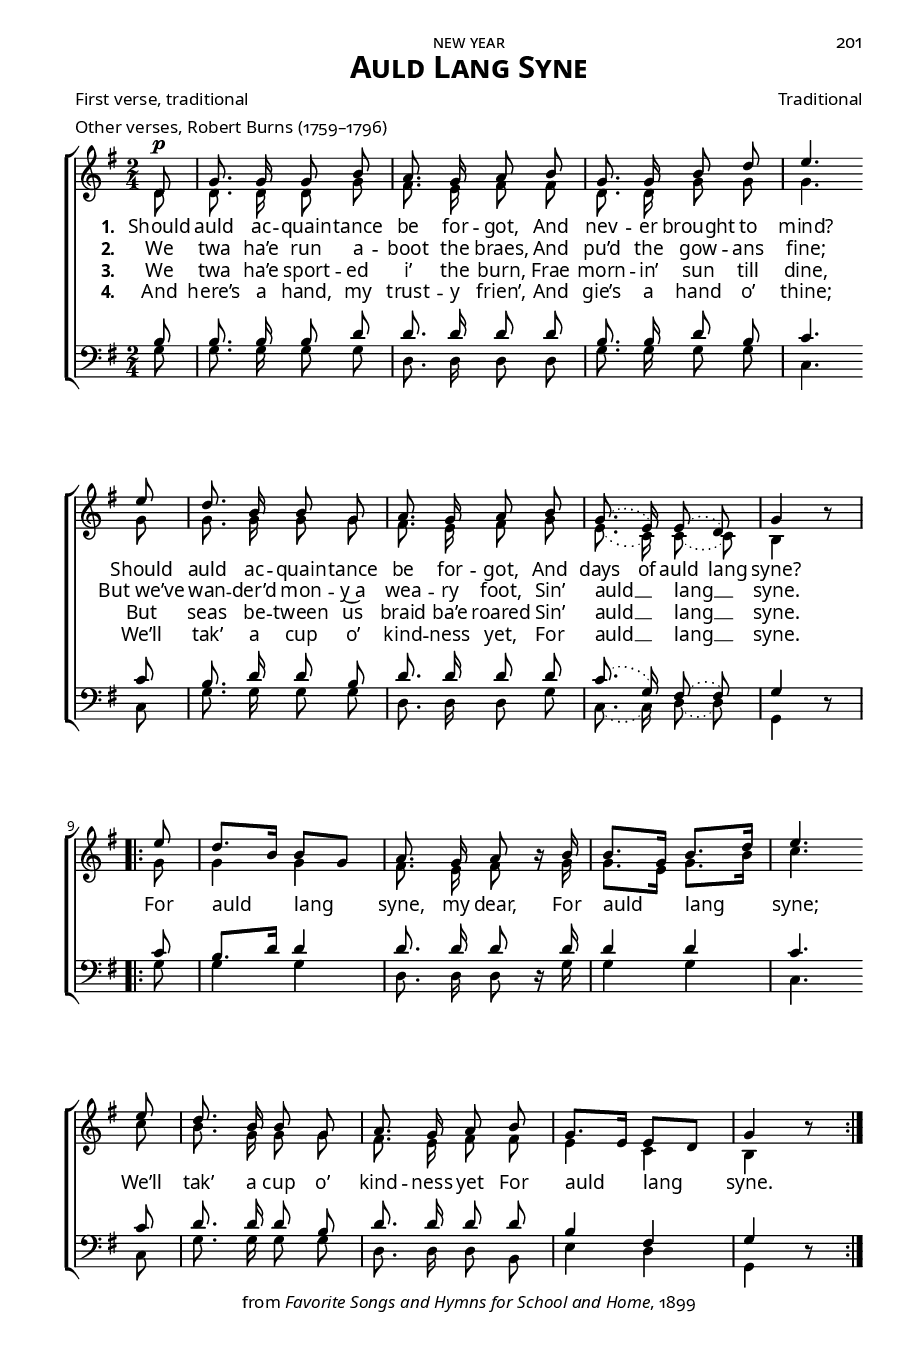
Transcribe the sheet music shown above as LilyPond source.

\version "2.14.2"
\include "util.ly"
\header {
  title = \markup{\override #'(font-name . "Garamond Premier Pro Semibold"){ \abs-fontsize #15 \smallCapsOldStyle"Auld Lang Syne"}}
  poet = \markup\oldStyleNum"First verse, traditional"
  meter = \markup\oldStyleNum"Other verses, Robert Burns (1759–1796)"
  composer = \markup\oldStyleNum"Traditional"
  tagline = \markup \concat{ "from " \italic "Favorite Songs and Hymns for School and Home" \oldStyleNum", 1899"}
}
\paper {
  %print-all-headers = ##f
  paper-height = 9\in
  paper-width = 6\in
  indent = 0\in
  %system-system-spacing = #'((basic-distance . 10) (padding . 0))
  %system-system-spacing =
  %  #'((basic-distance . 0)
  %     (minimum-distance . 0)
  %     (padding . -0.35)
  %     (stretchability . 100))
  ragged-last-bottom = ##f
  ragged-bottom = ##f
  two-sided = ##t
  inner-margin = 0.5\in
  outer-margin = 0.25\in
  top-margin = 0.25\in
  bottom-margin = 0.25\in
  first-page-number = #201
  print-first-page-number = ##t
  headerLine = \markup{\override #'(font-name . "Garamond Premier Pro") \smallCapsOldStyle"new year"}
  oddHeaderMarkup = \markup\fill-line{
     \override #'(font-name . "Garamond Premier Pro")\abs-fontsize #8.5
     \combine 
        \fill-line{"" \on-the-fly #print-page-number-check-first
        \oldStylePageNum""
        }
        \fill-line{\headerLine}
  }
  evenHeaderMarkup = \markup {
     \override #'(font-name . "Garamond Premier Pro")\abs-fontsize #8.5
     \combine
        \on-the-fly #print-page-number-check-first
        \oldStylePageNum""
        \fill-line{\headerLine}
  }
}
#(set-global-staff-size 15) \paper{ #(define fonts (make-pango-font-tree "GoudyOlSt BT" "Garamond Premier Pro" "Garamond Premier Pro" (/ 15 20))) }
global = {
  \key g \major
  \time 2/4
  \autoBeamOff
  \override DynamicLineSpanner #'staff-padding = #0.0
  \override DynamicLineSpanner #'Y-extent = #'(-1 . 1)
}

sopMusic = \relative c' {
  \partial 8 d8^\p |
  g8. g16 g8 b |
  a8. g16 a8 b |
  g8. g16 b8 d |
  e4. \bar""\break e8 |
  d8. b16 b8 g |
  
  a8. g16 a8 b |
  \slurDotted g8.( e16) e8( d) |
  \partial 4. g4 b8\rest \bar "|:" \break
  \partial 8 e8 |
  d8.[ b16] b8[ g] |
  a8. g16 a8 b16\rest b |
  
  b8.[ g16] b8.[ d16] |
  e4. \bar""\break e8 |
  d8. b16 b8 g |
  a8. g16 a8 b |
  g8.[ e16] e8[ d] |
  \partial 4. g4  b8\rest \bar ":|"
}
sopWords = \lyricmode {
  
}

altoMusic = \relative c' {
  d8 |
  d8. d16 d8 g |
  fis8. e16 fis8 fis |
  d8. d16 g8 g |
  g4. g8 |
  g8. g16 g8 g |
  
  fis8. e16 fis8 g |
  \slurDotted e8.( c16) c8( c) |
  b4 s8 |
  g'8 |
  g4 g |
  fis8. e16 fis8 s16 g |
  
  g8.[ e16] g8.[ b16] |
  c4. c8 |
  b8. g16 g8 g |
  fis8. e16 fis8 fis |
  e4 c4 |
  b4 s8 \bar ":|"
}
altoWords = \lyricmode {
  \dropLyricsV
  \set stanza = #"1. "
  \set ignoreMelismata = ##t
  Should auld ac -- quain -- tance be for -- got,
  And nev -- er brought to mind?
  Should auld ac -- quain -- tance be for -- got,
  And days of auld lang syne?

  \unset ignoreMelismata
  \set associatedVoice = "sopranos"
  For auld lang syne, my dear,
  For auld lang syne;
  We’ll tak’ a cup o’ kind -- ness yet
  For auld lang syne.
  
}
altoWordsII = \lyricmode {
  \dropLyricsV
%\markup\italic
  \set stanza = #"2. "
  We twa ha’e run a -- boot the braes,
  And pu’d the gow -- ans fine;
  But_we’ve wan -- der’d mon -- y~a wea -- ry foot,
  Sin’ auld __ lang __ syne.
}
altoWordsIII = \lyricmode {
  \dropLyricsV
  \set stanza = #"3. "
  We twa ha’e sport -- ed i’ the burn,
  Frae morn -- in’ sun till dine,
  But seas be -- tween us braid ba’e roared
  Sin’ auld __ lang __ syne.
}
altoWordsIV = \lyricmode {
  \dropLyricsV
  \set stanza = #"4. "
  And here’s a hand, my trust -- y frien’,
  And gie’s a hand o’ thine;
  We’ll tak’ a cup o’ kind -- ness yet,
  For auld __ lang __ syne.
}
altoWordsV = \lyricmode {
  \set stanza = #"5. "
  \set ignoreMelismata = ##t
}
altoWordsVI = \lyricmode {
  \set stanza = #"6. "
  \set ignoreMelismata = ##t
}
tenorMusic = \relative c' {
  b8 |
  b8. b16 b8 d |
  d8. d16 d8 d |
  b8. b16 d8 b |
  c4. c8 |
  b8. d16 d8 b |
  
  d8. d16 d8 d |
  \slurDotted c8.( g16) fis8( fis) |
  g4 s8 |
  c |
  b8.[ d16] d4 |
  d8. d16 d8 s16 d |
  
  d4 d |
  c4. c8 |
  d8. d16 d8 b |
  d8. d16 d8 d |
  b4 fis |
  g s8 \bar ":|"
}
tenorWords = \lyricmode {

}

bassMusic = \relative c {
  g'8 |
  g8. g16 g8 g |
  d8. d16 d8 d |
  g8. g16 g8 g |
  c,4. c8 |
  g'8. g16 g8 g |
  
  d8. d16 d8 g |
  \slurDotted c,8.( c16) d8( d) |
  g,4 d'8\rest |
  g |
  g4 g4 |
  d8. d16 d8 d16\rest g |
  
  g4 g |
  c,4. c8 |
  g'8. g16 g8 g |
  d8. d16 d8 b |
  e4 d |
  g, d'8\rest \bar ":|"
}
bassWords = \lyricmode {

}

pianoRH = \relative c' {
  
}
pianoLH = \relative c' {
  
}

\score {
  <<
   \new ChoirStaff <<
    \new Staff = women <<
      \new Voice = "sopranos" { \voiceOne << \global \sopMusic >> }
      \new Voice = "altos" { \voiceTwo << \global \altoMusic >> }
    >>
    \new Lyrics \with { alignAboveContext = #"women" \override VerticalAxisGroup #'nonstaff-relatedstaff-spacing = #'((basic-distance . 1))} \lyricsto "sopranos" \sopWords
    \new Lyrics = "altosVI"  \with { alignBelowContext = #"women" } \lyricsto "altos" \altoWordsVI
    \new Lyrics = "altosV"  \with { alignBelowContext = #"women" } \lyricsto "altos" \altoWordsV
    \new Lyrics = "altosIV"  \with { alignBelowContext = #"women" } \lyricsto "altos" \altoWordsIV
    \new Lyrics = "altosIII"  \with { alignBelowContext = #"women" } \lyricsto "altos" \altoWordsIII
    \new Lyrics = "altosII"  \with { alignBelowContext = #"women" } \lyricsto "altos" \altoWordsII
    \new Lyrics = "altos"  \with { alignBelowContext = #"women" \override VerticalAxisGroup #'nonstaff-relatedstaff-spacing = #'((basic-distance . 1))} \lyricsto "altos" \altoWords
   \new Staff = men <<
      \clef bass
      \new Voice = "tenors" { \voiceOne << \global \tenorMusic >> }
      \new Voice = "basses" { \voiceTwo << \global \bassMusic >> }
    >>
    \new Lyrics \with { alignAboveContext = #"men" \override VerticalAxisGroup #'nonstaff-relatedstaff-spacing = #'((basic-distance . 1)) } \lyricsto "tenors" \tenorWords
    \new Lyrics \with { alignBelowContext = #"men" \override VerticalAxisGroup #'nonstaff-relatedstaff-spacing = #'((basic-distance . 1)) } \lyricsto "basses" \bassWords
  >>
%    \new PianoStaff << \new Staff { \new Voice { \pianoRH } } \new Staff { \clef "bass" \pianoLH } >>
  >>
  \layout {
    \context {
      \Score
      %\override SpacingSpanner #'base-shortest-duration = #(ly:make-moment 1 8)
      %\override SpacingSpanner #'common-shortest-duration = #(ly:make-moment 1 4)
    }
    \context {
      % Remove all empty staves
      % \Staff \RemoveEmptyStaves \override VerticalAxisGroup #'remove-first = ##t
    }
  }
  \midi {
    %\tempo 4 = 90
    \set Staff.midiInstrument = "flute"
  
    \context {
      \Voice
      \remove "Dynamic_performer"
    }
  }
}
